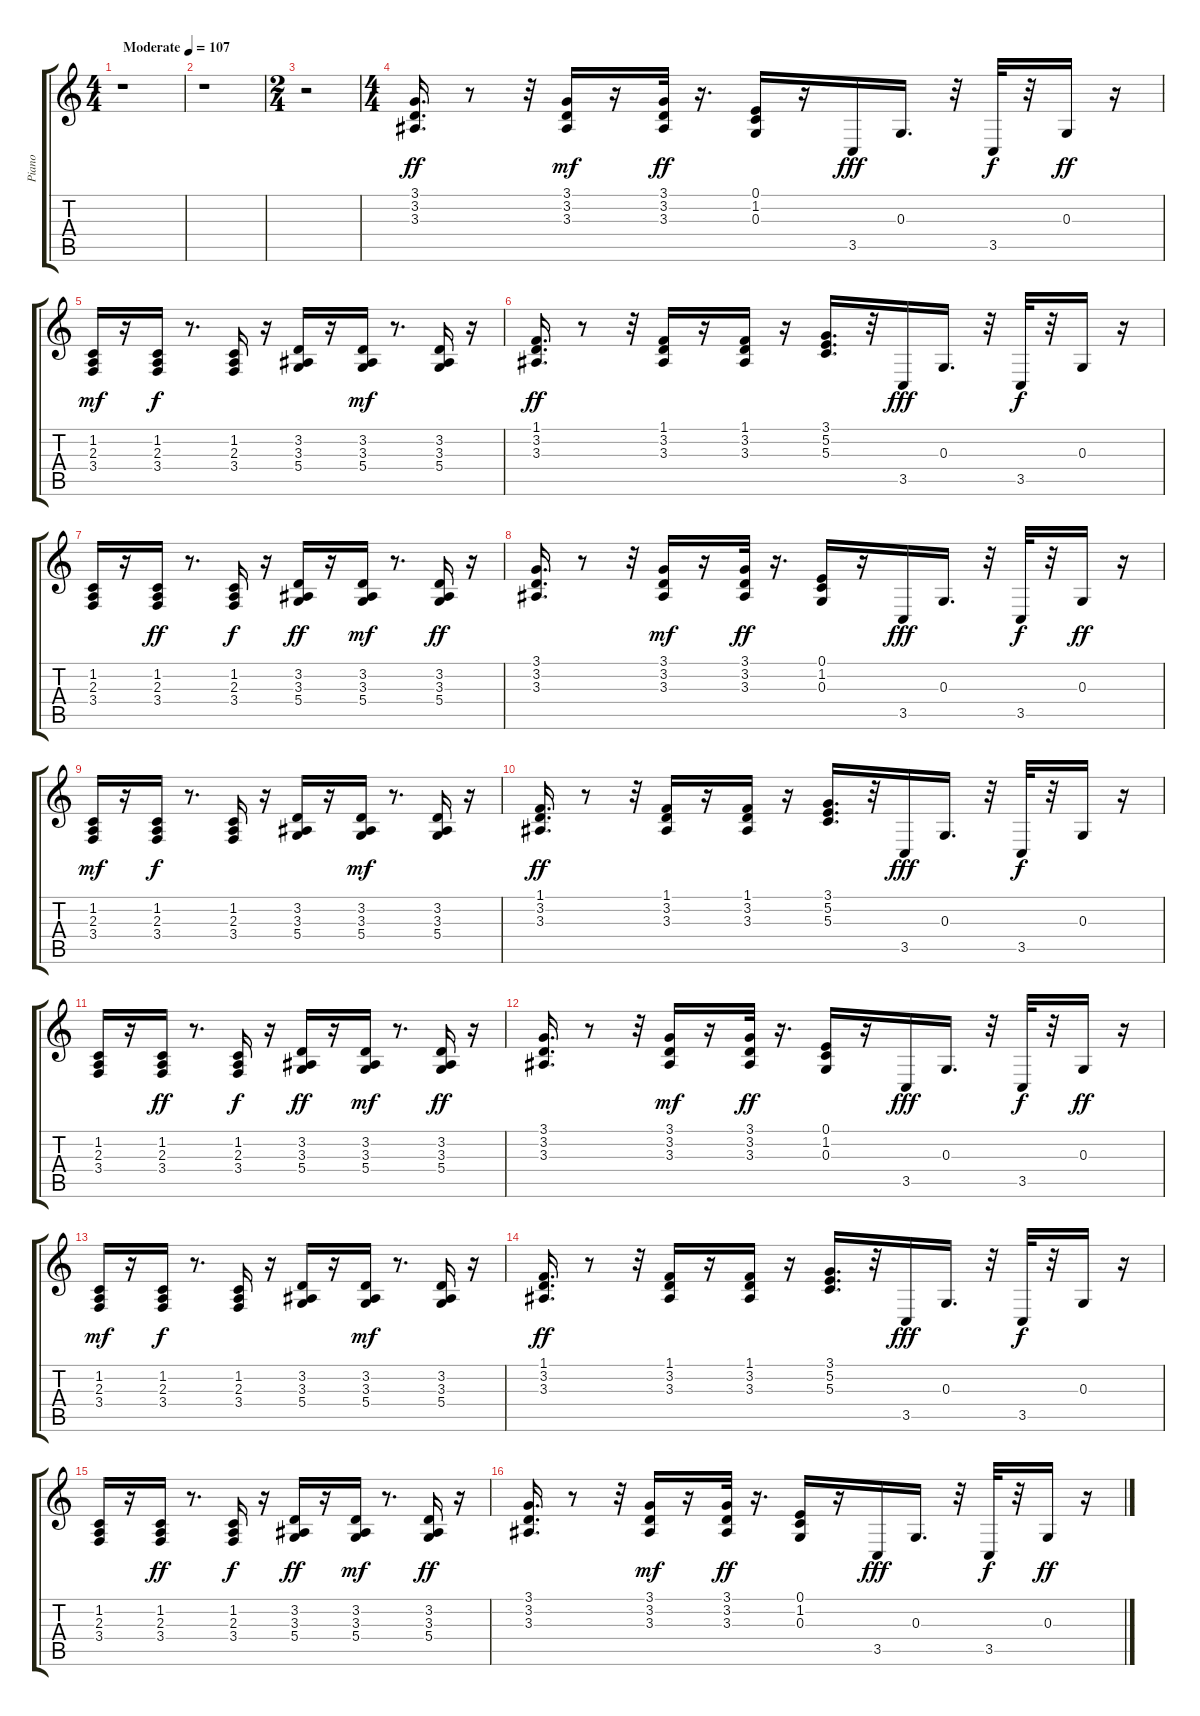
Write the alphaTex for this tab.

\track ("Piano" "Piano") {instrument acousticgrandpiano}
\staff {score tabs}
\tuning (E4 B3 G3 D3 A2 E2) {hide}
\ts (4 4)
\tempo (107 "Moderate")
\clef g2
\ks c
r.1{dy ff instrument acousticgrandpiano} |
r.1 |
\ts (2 4)
r.2 |
\ts (4 4)
(3.1 3.2 3.3).16{d} r.8 r.32 (3.1 3.2 3.3).16{dy mf} r.16 (3.1 3.2 3.3).32{dy ff} r.16{d} (0.1 1.2 0.3).16 r.16 3.5.16{dy fff} 0.3.16{d} r.32 3.5.32{dy f} r.32 0.3.16{dy ff} r.16 |
(1.2 2.3 3.4).16{dy mf} r.16 (1.2 2.3 3.4).16{dy f} r.8{d} (1.2 2.3 3.4).16 r.16 (3.2 3.3 5.4).16 r.16 (3.2 3.3 5.4).16{dy mf} r.8{d} (3.2 3.3 5.4).16 r.16 |
(1.1 3.2 3.3).16{d dy ff} r.8 r.32 (1.1 3.2 3.3).16 r.16 (1.1 3.2 3.3).16 r.16 (3.1 5.2 5.3).16{d} r.32 3.5.16{dy fff} 0.3.16{d} r.32 3.5.32{dy f} r.32 0.3.16 r.16 |
(1.2 2.3 3.4).16 r.16 (1.2 2.3 3.4).16{dy ff} r.8{d} (1.2 2.3 3.4).16{dy f} r.16 (3.2 3.3 5.4).16{dy ff} r.16 (3.2 3.3 5.4).16{dy mf} r.8{d} (3.2 3.3 5.4).16{dy ff} r.16 |
(3.1 3.2 3.3).16{d} r.8 r.32 (3.1 3.2 3.3).16{dy mf} r.16 (3.1 3.2 3.3).32{dy ff} r.16{d} (0.1 1.2 0.3).16 r.16 3.5.16{dy fff} 0.3.16{d} r.32 3.5.32{dy f} r.32 0.3.16{dy ff} r.16 |
(1.2 2.3 3.4).16{dy mf} r.16 (1.2 2.3 3.4).16{dy f} r.8{d} (1.2 2.3 3.4).16 r.16 (3.2 3.3 5.4).16 r.16 (3.2 3.3 5.4).16{dy mf} r.8{d} (3.2 3.3 5.4).16 r.16 |
(1.1 3.2 3.3).16{d dy ff} r.8 r.32 (1.1 3.2 3.3).16 r.16 (1.1 3.2 3.3).16 r.16 (3.1 5.2 5.3).16{d} r.32 3.5.16{dy fff} 0.3.16{d} r.32 3.5.32{dy f} r.32 0.3.16 r.16 |
(1.2 2.3 3.4).16 r.16 (1.2 2.3 3.4).16{dy ff} r.8{d} (1.2 2.3 3.4).16{dy f} r.16 (3.2 3.3 5.4).16{dy ff} r.16 (3.2 3.3 5.4).16{dy mf} r.8{d} (3.2 3.3 5.4).16{dy ff} r.16 |
(3.1 3.2 3.3).16{d} r.8 r.32 (3.1 3.2 3.3).16{dy mf} r.16 (3.1 3.2 3.3).32{dy ff} r.16{d} (0.1 1.2 0.3).16 r.16 3.5.16{dy fff} 0.3.16{d} r.32 3.5.32{dy f} r.32 0.3.16{dy ff} r.16 |
(1.2 2.3 3.4).16{dy mf} r.16 (1.2 2.3 3.4).16{dy f} r.8{d} (1.2 2.3 3.4).16 r.16 (3.2 3.3 5.4).16 r.16 (3.2 3.3 5.4).16{dy mf} r.8{d} (3.2 3.3 5.4).16 r.16 |
(1.1 3.2 3.3).16{d dy ff} r.8 r.32 (1.1 3.2 3.3).16 r.16 (1.1 3.2 3.3).16 r.16 (3.1 5.2 5.3).16{d} r.32 3.5.16{dy fff} 0.3.16{d} r.32 3.5.32{dy f} r.32 0.3.16 r.16 |
(1.2 2.3 3.4).16 r.16 (1.2 2.3 3.4).16{dy ff} r.8{d} (1.2 2.3 3.4).16{dy f} r.16 (3.2 3.3 5.4).16{dy ff} r.16 (3.2 3.3 5.4).16{dy mf} r.8{d} (3.2 3.3 5.4).16{dy ff} r.16 |
(3.1 3.2 3.3).16{d} r.8 r.32 (3.1 3.2 3.3).16{dy mf} r.16 (3.1 3.2 3.3).32{dy ff} r.16{d} (0.1 1.2 0.3).16 r.16 3.5.16{dy fff} 0.3.16{d} r.32 3.5.32{dy f} r.32 0.3.16{dy ff} r.16
